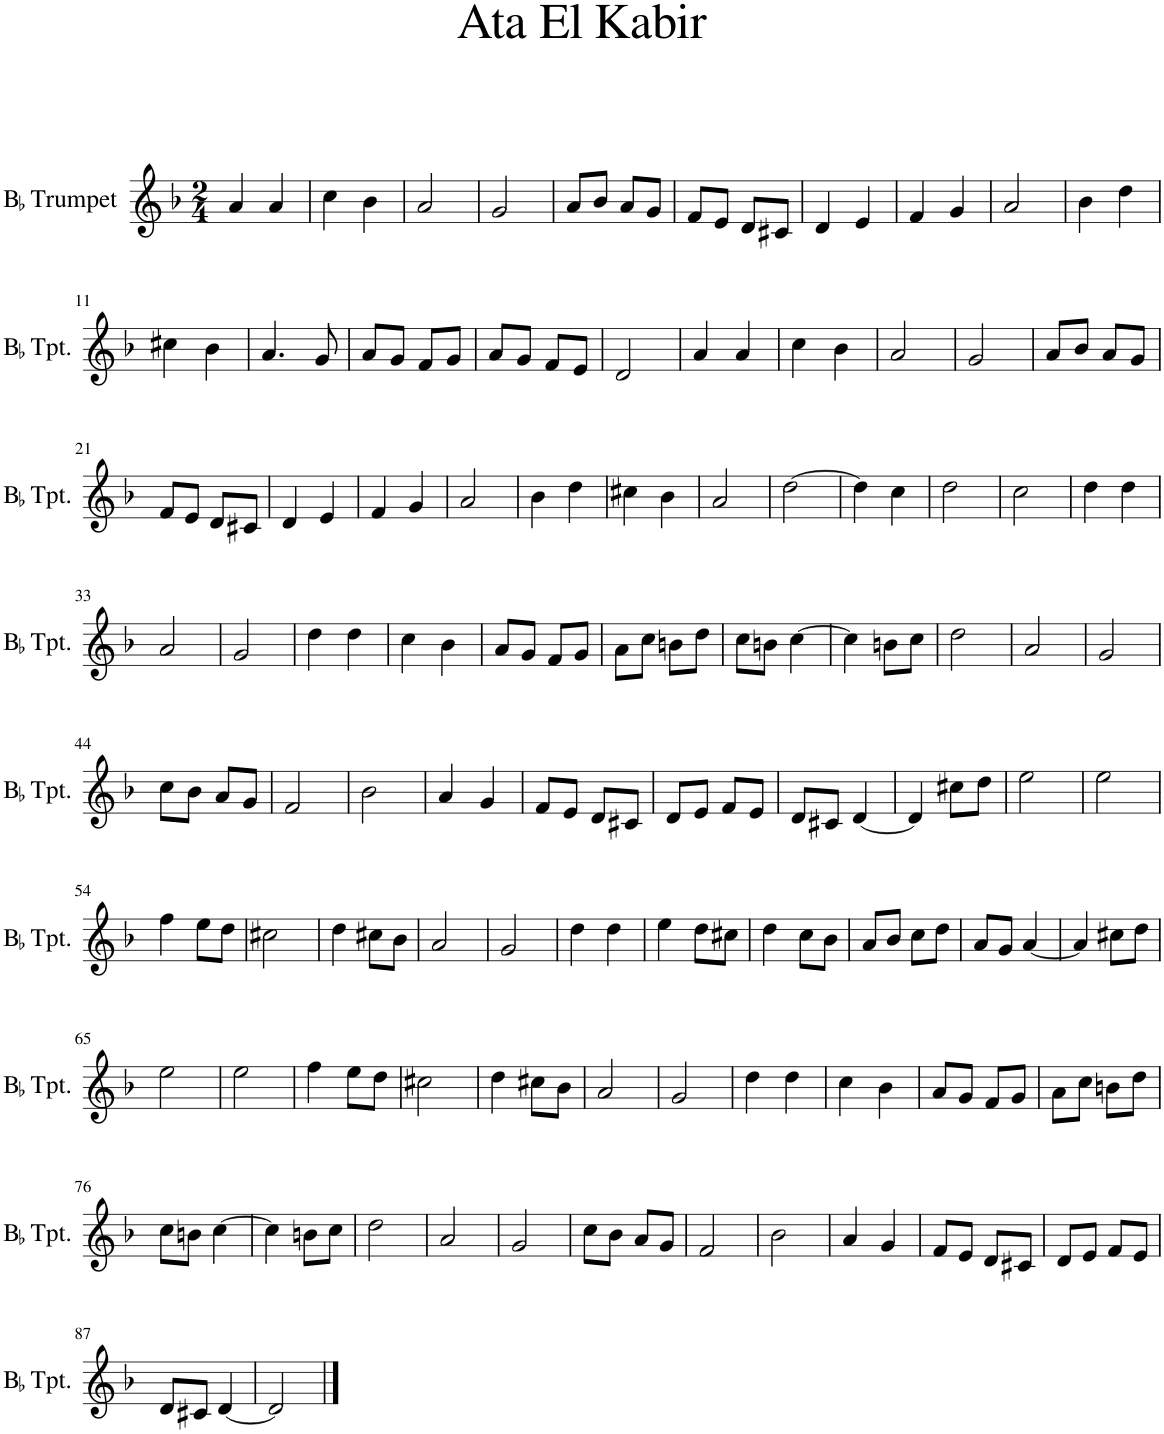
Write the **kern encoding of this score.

**kern
*part1
*staff1
*I"BaccidentalFlat Trumpet
*I'BaccidentalFlat Tpt.
*clefG2
*Trd1c2
*k[b-]
*M2/4
=1
4a/
4a/
=2
4cc\
4b-\
=3
2a/
=4
2g/
=5
8a/L
8b-/J
8a/L
8g/J
=6
8f/L
8e/J
8d/L
8c#X/J
=7
4d/
4e/
=8
4f/
4g/
=9
2a/
=10
4b-\
4dd\
!!LO:LB:g=z
=11
4cc#X\
4b-\
=12
4.a/
8g/
=13
8a/L
8g/J
8f/L
8g/J
=14
8a/L
8g/J
8f/L
8e/J
=15
2d/
=16
4a/
4a/
=17
4cc\
4b-\
=18
2a/
=19
2g/
=20
8a/L
8b-/J
8a/L
8g/J
!!LO:LB:g=z
=21
8f/L
8e/J
8d/L
8c#X/J
=22
4d/
4e/
=23
4f/
4g/
=24
2a/
=25
4b-\
4dd\
=26
4cc#X\
4b-\
=27
2a/
=28
[2dd\
=29
4dd\]
4cc\
=30
2dd\
=31
2cc\
=32
4dd\
4dd\
!!LO:LB:g=z
=33
2a/
=34
2g/
=35
4dd\
4dd\
=36
4cc\
4b-\
=37
8a/L
8g/J
8f/L
8g/J
=38
8a\L
8cc\J
8bn\L
8dd\J
=39
8cc\L
8bn\J
[4cc\
=40
4cc\]
8bn\L
8cc\J
=41
2dd\
=42
2a/
=43
2g/
!!LO:LB:g=z
=44
8cc\L
8b-\J
8a/L
8g/J
=45
2f/
=46
2b-\
=47
4a/
4g/
=48
8f/L
8e/J
8d/L
8c#X/J
=49
8d/L
8e/J
8f/L
8e/J
=50
8d/L
8c#X/J
[4d/
=51
4d/]
8cc#X\L
8dd\J
=52
2ee\
=53
2ee\
!!LO:LB:g=z
=54
4ff\
8ee\L
8dd\J
=55
2cc#X\
=56
4dd\
8cc#X\L
8b-\J
=57
2a/
=58
2g/
=59
4dd\
4dd\
=60
4ee\
8dd\L
8cc#X\J
=61
4dd\
8cc\L
8b-\J
=62
8a/L
8b-/J
8cc\L
8dd\J
=63
8a/L
8g/J
[4a/
=64
4a/]
8cc#X\L
8dd\J
!!LO:LB:g=z
=65
2ee\
=66
2ee\
=67
4ff\
8ee\L
8dd\J
=68
2cc#X\
=69
4dd\
8cc#X\L
8b-\J
=70
2a/
=71
2g/
=72
4dd\
4dd\
=73
4cc\
4b-\
=74
8a/L
8g/J
8f/L
8g/J
=75
8a\L
8cc\J
8bn\L
8dd\J
!!LO:LB:g=z
=76
8cc\L
8bn\J
[4cc\
=77
4cc\]
8bn\L
8cc\J
=78
2dd\
=79
2a/
=80
2g/
=81
8cc\L
8b-\J
8a/L
8g/J
=82
2f/
=83
2b-\
=84
4a/
4g/
=85
8f/L
8e/J
8d/L
8c#X/J
=86
8d/L
8e/J
8f/L
8e/J
!!LO:LB:g=z
=87
8d/L
8c#X/J
[4d/
=88
2d/]
==
*-
